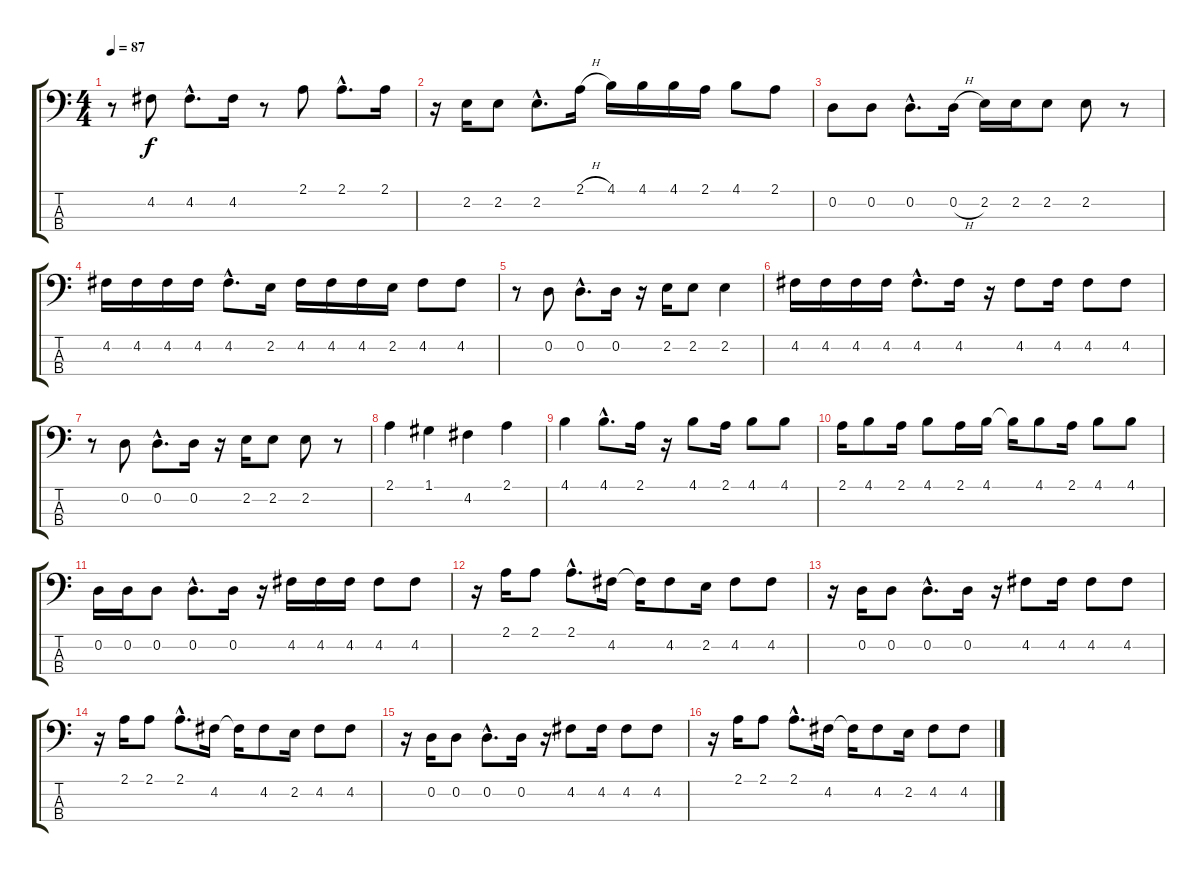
\track "" {instrument electricbasspick}
\staff {score tabs}
\tuning (G2 D2 A1 E1) {hide}
\ts (4 4)
\tempo 87
\clef f4
\ks c
r.8{dy f} 4.2.8 4.2{hac}.8{d} 4.2.16 r.8 2.1.8 2.1{hac}.8{d} 2.1.16 |
r.16 2.2.16 2.2.8 2.2{hac}.8{d} 2.1{h}.16 4.1.16 4.1.16 4.1.16 2.1.16 4.1.8 2.1.8 |
0.2.8 0.2.8 0.2{hac}.8{d} 0.2{h}.16 2.2.16 2.2.16 2.2.8 2.2.8 r.8 |
4.2.16 4.2.16 4.2.16 4.2.16 4.2{hac}.8{d} 2.2.16 4.2.16 4.2.16 4.2.16 2.2.16 4.2.8 4.2.8 |
r.8 0.2.8 0.2{hac}.8{d} 0.2.16 r.16 2.2.16 2.2.8 2.2.4 |
4.2.16 4.2.16 4.2.16 4.2.16 4.2{hac}.8{d} 4.2.16 r.16 4.2.8 4.2.16 4.2.8 4.2.8 |
r.8 0.2.8 0.2{hac}.8{d} 0.2.16 r.16 2.2.16 2.2.8 2.2.8 r.8 |
2.1.4 1.1.4 4.2.4 2.1.4 |
4.1.4 4.1{hac}.8{d} 2.1.16 r.16 4.1.8 2.1.16 4.1.8 4.1.8 |
2.1.16 4.1.8 2.1.16 4.1.8 2.1.16 4.1.16 4.1{t}.16 4.1.8 2.1.16 4.1.8 4.1.8 |
0.2.16 0.2.16 0.2.8 0.2{hac}.8{d} 0.2.16 r.16 4.2.16 4.2.16 4.2.16 4.2.8 4.2.8 |
r.16 2.1.16 2.1.8 2.1{hac}.8{d} 4.2.16 4.2{t}.16 4.2.8 2.2.16 4.2.8 4.2.8 |
r.16 0.2.16 0.2.8 0.2{hac}.8{d} 0.2.16 r.16 4.2.8 4.2.16 4.2.8 4.2.8 |
r.16 2.1.16 2.1.8 2.1{hac}.8{d} 4.2.16 4.2{t}.16 4.2.8 2.2.16 4.2.8 4.2.8 |
r.16 0.2.16 0.2.8 0.2{hac}.8{d} 0.2.16 r.16 4.2.8 4.2.16 4.2.8 4.2.8 |
r.16 2.1.16 2.1.8 2.1{hac}.8{d} 4.2.16 4.2{t}.16 4.2.8 2.2.16 4.2.8 4.2.8
